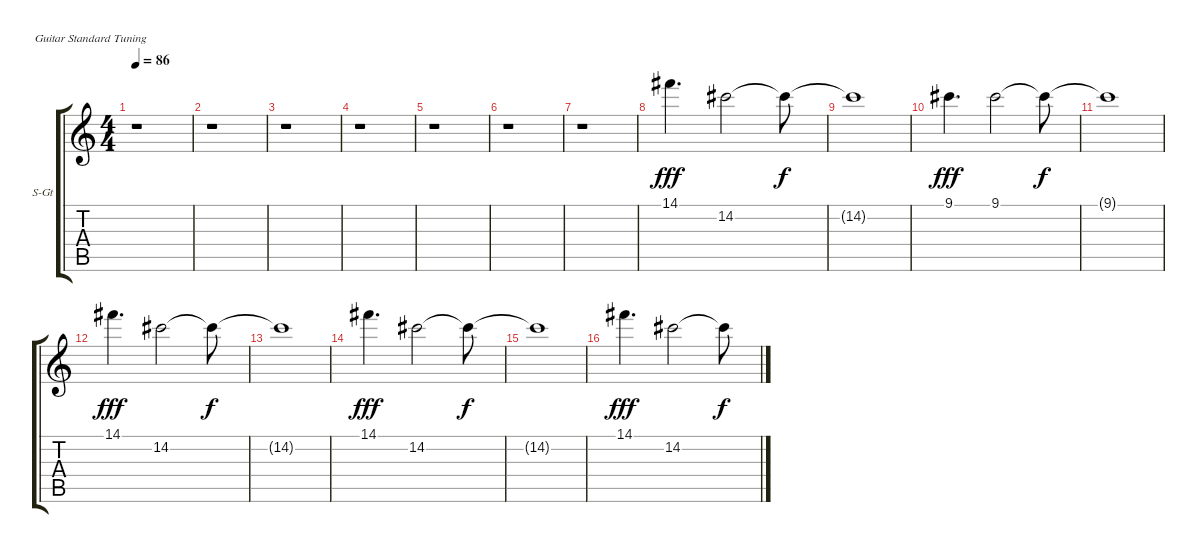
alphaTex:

\defaultSystemsLayout 4
\bracketExtendMode groupsimilarinstruments
\firstSystemTrackNameOrientation horizontal
\otherSystemsTrackNameOrientation horizontal
\track ("Fills" "S-Gt") {instrument acousticguitarsteel}
\staff {score tabs}
\tuning (E4 B3 G3 D3 A2 E2)
\ts (4 4)
\tempo 86
\clef g2
\scale
0.333333
\ks c
r.1{dy f} |
\scale
0.333333 r.1 |
\scale
0.333333 r.1 |
\scale
0.333333 r.1 |
\scale
0.333333 r.1 |
\scale
0.333333 r.1 |
\scale
0.333333 r.1 |
\scale
0.333333 14.1.4{d dy fff} 14.2.2 14.2{t}.8{dy f} |
\scale
0.333333 14.2{t}.1 |
\scale
0.333333 9.1.4{d dy fff} 9.1.2 9.1{t}.8{dy f} |
\scale
0.333333 9.1{t}.1 |
\scale
0.333333 14.1.4{d dy fff} 14.2.2 14.2{t}.8{dy f} |
\scale
0.333333 14.2{t}.1 |
\scale
0.333333 14.1.4{d dy fff} 14.2.2 14.2{t}.8{dy f} |
\scale
0.333333 14.2{t}.1 |
\scale
0.333333 14.1.4{d dy fff} 14.2.2 14.2{t}.8{dy f}
